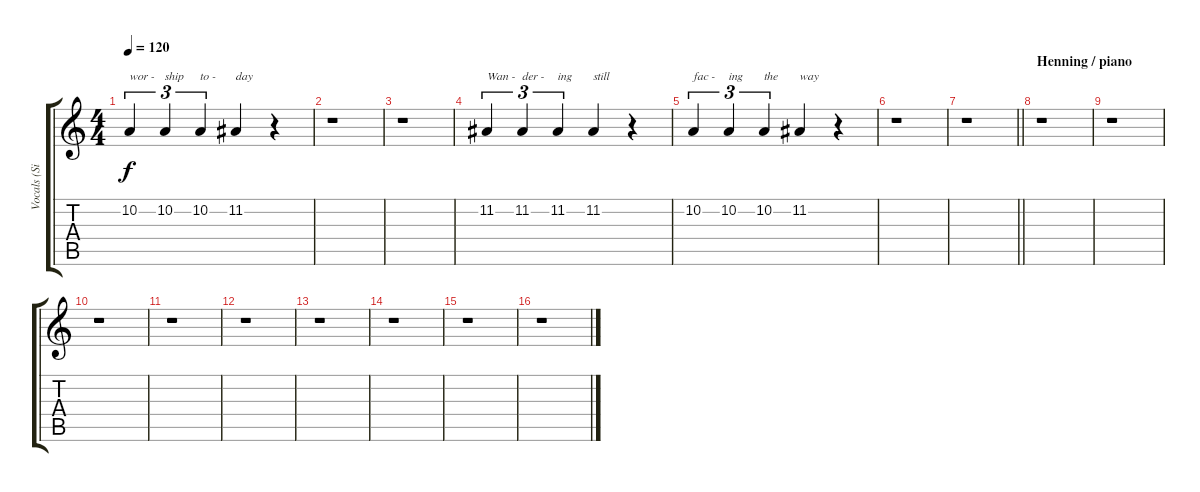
\track ("Vocals (Simone)" "Vocals (Si") {instrument flute}
\staff {score tabs}
\tuning (E4 B3 G3 D3 A2 E2) {hide}
\ts (4 4)
\tempo 120
\clef g2
\ks c
10.2.4{tu (3 2) txt "wor -" dy f} 10.2.4{tu (3 2) txt "ship"} 10.2.4{tu (3 2) txt "to -"} 11.2.4{txt "day"} r.4 |
r.1 |
r.1 |
11.2.4{tu (3 2) txt "Wan -"} 11.2.4{tu (3 2) txt "der -"} 11.2.4{tu (3 2) txt "ing"} 11.2.4{txt "still"} r.4 |
10.2.4{tu (3 2) txt "fac -"} 10.2.4{tu (3 2) txt "ing"} 10.2.4{tu (3 2) txt "the"} 11.2.4{txt "way"} r.4 |
r.1 |
\barLineRight lightlight
r.1 |
\section ("" "Henning / piano")
r.1 |
r.1 |
r.1 |
r.1 |
r.1 |
r.1 |
r.1 |
r.1 |
r.1
